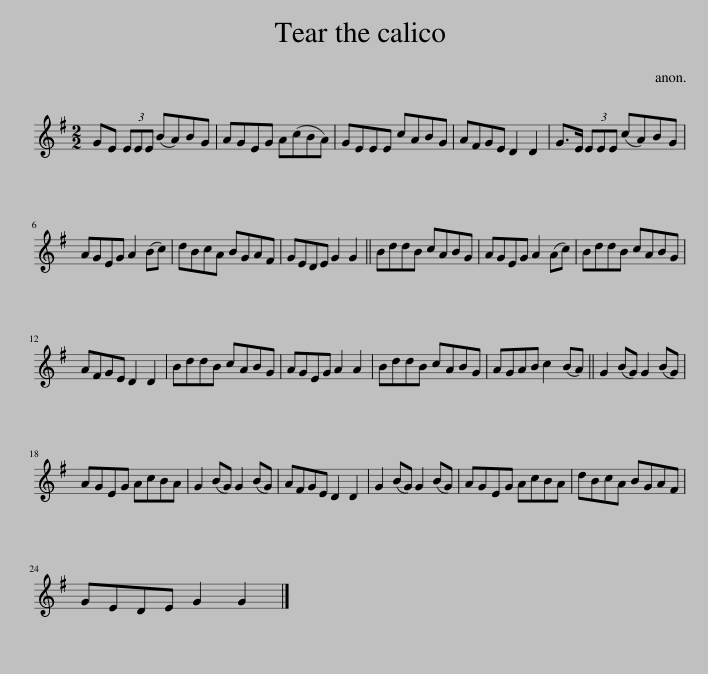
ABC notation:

X:1
L:1/8
M:2/2
I:linebreak $
K:G
V:1 treble
V:1
 GE (3EEE (BA)BG | AGEG A(cBA) | GEEE cABG | AFGE D2 D2 | G>E (3EEE (cA)BG |$ %5
 AGEG A2 (Bc) | dBcA BGAF | GEDE G2 G2 || BddB cABG | AGEG A2 (Ac) | %10
 BddB cABG |$ AFGE D2 D2 | BddB cABG | AGEG A2 A2 | BddB cABG | %15
 AGAB c2 (BA) || G2 (BG) G2 (BG) |$ AGEG AcBA | G2 (BG) G2 (BG) | AFGE D2 D2 | %20
 G2 (BG) G2 (BG) | AGEG AcBA | dBcA BGAF |$ GEDE G2 G2 |] %24
